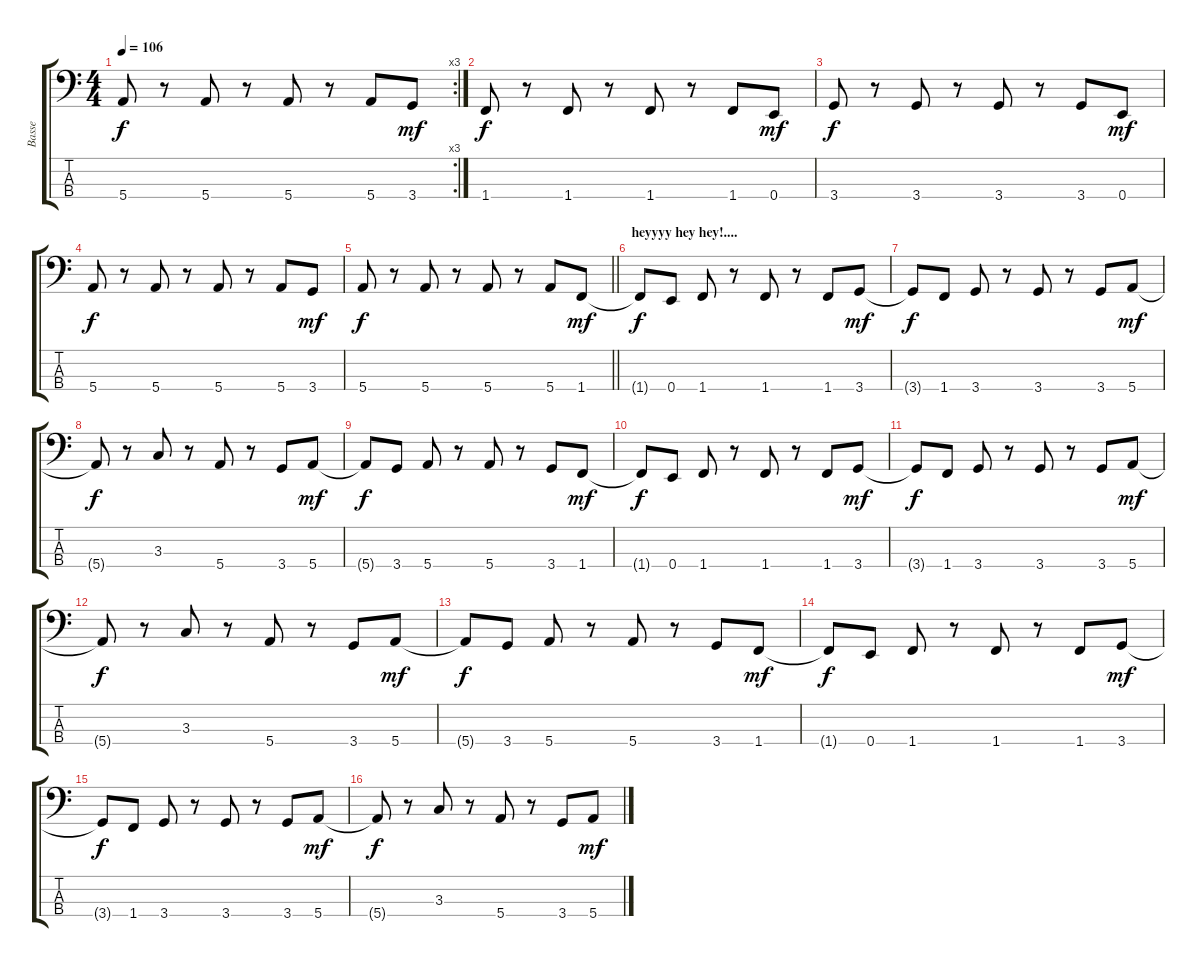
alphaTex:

\track ("Basse" "Basse") {instrument electricbassfinger}
\staff {score tabs}
\tuning (G2 D2 A1 E1) {hide}
\rc 3
\ts (4 4)
\tempo 106
\clef f4
\ks c
5.4.8{dy f} r.8 5.4.8 r.8 5.4.8 r.8 5.4.8 3.4.8{dy mf} |
1.4.8{dy f} r.8 1.4.8 r.8 1.4.8 r.8 1.4.8 0.4.8{dy mf} |
3.4.8{dy f} r.8 3.4.8 r.8 3.4.8 r.8 3.4.8 0.4.8{dy mf} |
5.4.8{dy f} r.8 5.4.8 r.8 5.4.8 r.8 5.4.8 3.4.8{dy mf} |
\barLineRight lightlight
5.4.8{dy f} r.8 5.4.8 r.8 5.4.8 r.8 5.4.8 1.4.8{dy mf} |
\section ("" "heyyyy hey hey!....")
1.4{t}.8{dy f} 0.4.8 1.4.8 r.8 1.4.8 r.8 1.4.8 3.4.8{dy mf} |
3.4{t}.8{dy f} 1.4.8 3.4.8 r.8 3.4.8 r.8 3.4.8 5.4.8{dy mf} |
5.4{t}.8{dy f} r.8 3.3.8 r.8 5.4.8 r.8 3.4.8 5.4.8{dy mf} |
5.4{t}.8{dy f} 3.4.8 5.4.8 r.8 5.4.8 r.8 3.4.8 1.4.8{dy mf} |
1.4{t}.8{dy f} 0.4.8 1.4.8 r.8 1.4.8 r.8 1.4.8 3.4.8{dy mf} |
3.4{t}.8{dy f} 1.4.8 3.4.8 r.8 3.4.8 r.8 3.4.8 5.4.8{dy mf} |
5.4{t}.8{dy f} r.8 3.3.8 r.8 5.4.8 r.8 3.4.8 5.4.8{dy mf} |
5.4{t}.8{dy f} 3.4.8 5.4.8 r.8 5.4.8 r.8 3.4.8 1.4.8{dy mf} |
1.4{t}.8{dy f} 0.4.8 1.4.8 r.8 1.4.8 r.8 1.4.8 3.4.8{dy mf} |
3.4{t}.8{dy f} 1.4.8 3.4.8 r.8 3.4.8 r.8 3.4.8 5.4.8{dy mf} |
5.4{t}.8{dy f} r.8 3.3.8 r.8 5.4.8 r.8 3.4.8 5.4.8{dy mf}
